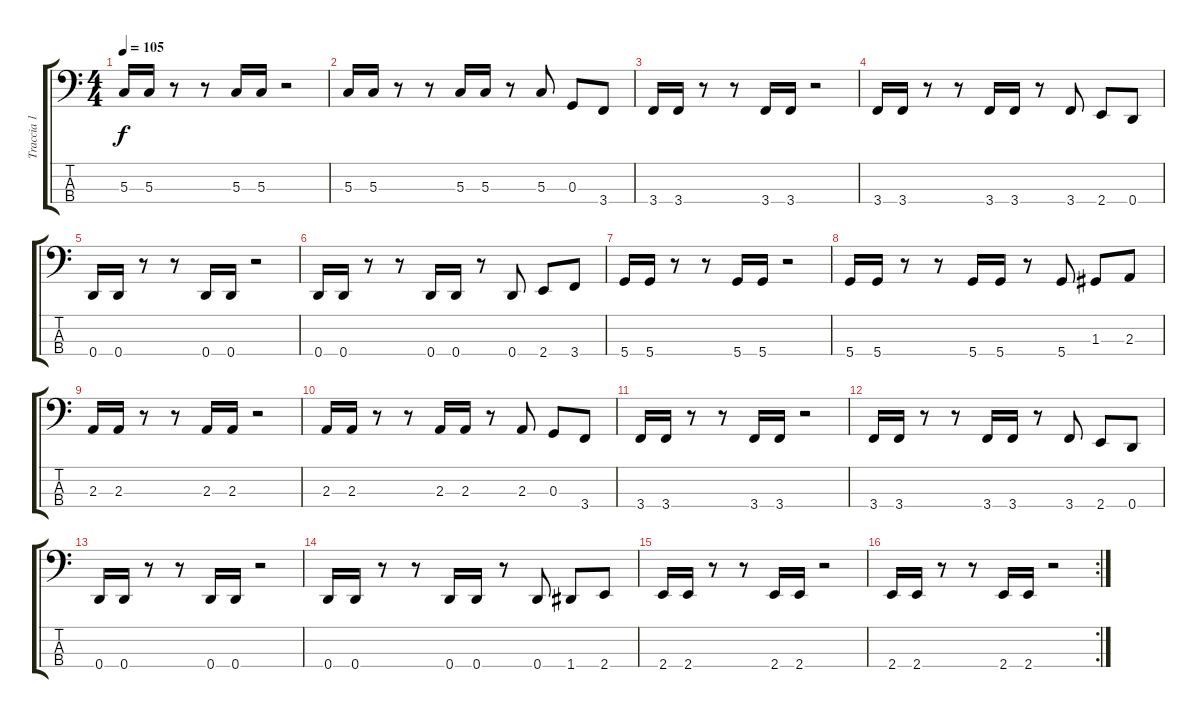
\track ("Traccia 1" "Traccia 1") {instrument synthbass2}
\staff {score tabs}
\tuning (F2 C2 G1 D1) {hide}
\ts (4 4)
\tempo 105
\clef f4
\ks c
5.3.16{dy f} 5.3.16 r.8 r.8 5.3.16 5.3.16 r.2 |
5.3.16 5.3.16 r.8 r.8 5.3.16 5.3.16 r.8 5.3.8 0.3.8 3.4.8 |
3.4.16 3.4.16 r.8 r.8 3.4.16 3.4.16 r.2 |
3.4.16 3.4.16 r.8 r.8 3.4.16 3.4.16 r.8 3.4.8 2.4.8 0.4.8 |
0.4.16 0.4.16 r.8 r.8 0.4.16 0.4.16 r.2 |
0.4.16 0.4.16 r.8 r.8 0.4.16 0.4.16 r.8 0.4.8 2.4.8 3.4.8 |
5.4.16 5.4.16 r.8 r.8 5.4.16 5.4.16 r.2 |
5.4.16 5.4.16 r.8 r.8 5.4.16 5.4.16 r.8 5.4.8 1.3.8 2.3.8 |
2.3.16 2.3.16 r.8 r.8 2.3.16 2.3.16 r.2 |
2.3.16 2.3.16 r.8 r.8 2.3.16 2.3.16 r.8 2.3.8 0.3.8 3.4.8 |
3.4.16 3.4.16 r.8 r.8 3.4.16 3.4.16 r.2 |
3.4.16 3.4.16 r.8 r.8 3.4.16 3.4.16 r.8 3.4.8 2.4.8 0.4.8 |
0.4.16 0.4.16 r.8 r.8 0.4.16 0.4.16 r.2 |
0.4.16 0.4.16 r.8 r.8 0.4.16 0.4.16 r.8 0.4.8 1.4.8 2.4.8 |
2.4.16 2.4.16 r.8 r.8 2.4.16 2.4.16 r.2 |
\rc 2
2.4.16 2.4.16 r.8 r.8 2.4.16 2.4.16 r.2
